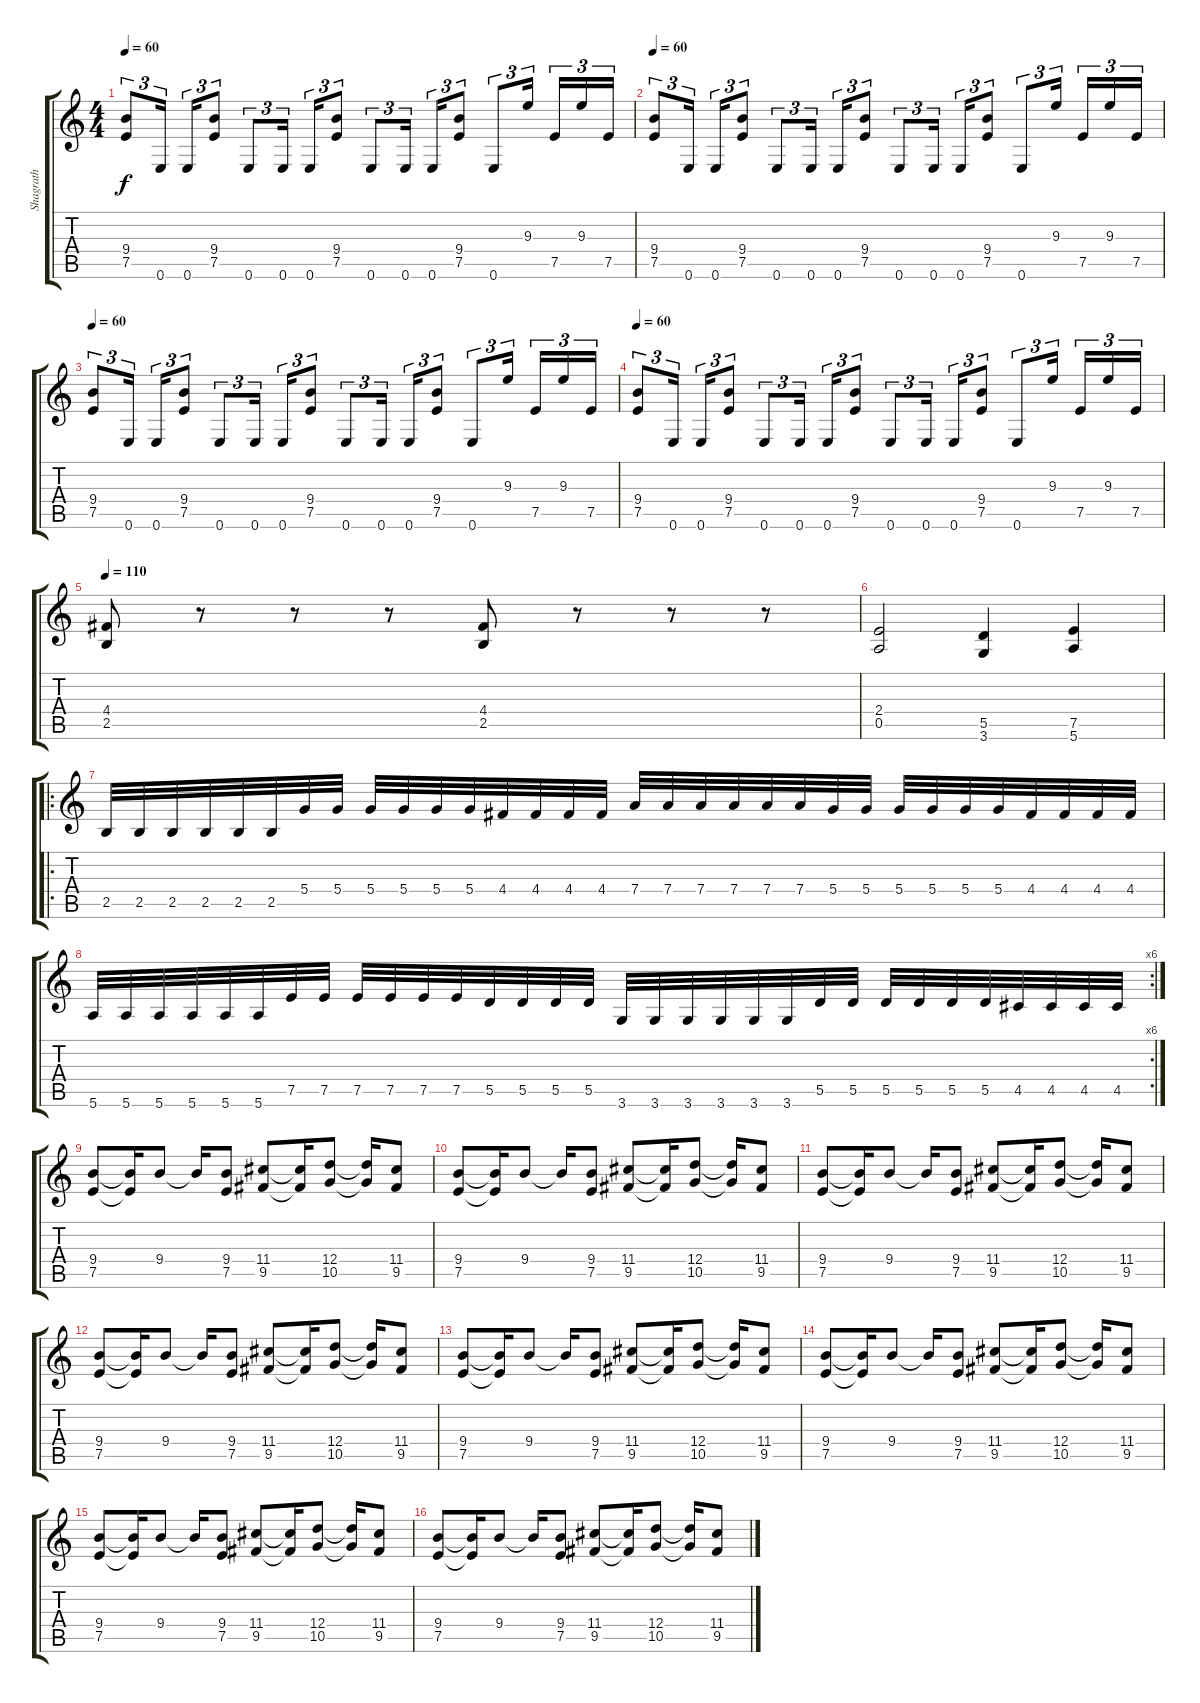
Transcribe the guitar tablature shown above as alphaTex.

\track ("Shagrath" "Shagrath") {instrument distortionguitar}
\staff {score tabs}
\tuning (E4 B3 G3 D3 A2 E2) {hide}
\ts (4 4)
\tempo 60
\clef g2
\ks c
(9.4 7.5).8{tu (3 2) dy f} 0.6.16{tu (3 2)} 0.6.16{tu (3 2)} (9.4 7.5).8{tu (3 2)} 0.6.8{tu (3 2)} 0.6.16{tu (3 2)} 0.6.16{tu (3 2)} (9.4 7.5).8{tu (3 2)} 0.6.8{tu (3 2)} 0.6.16{tu (3 2)} 0.6.16{tu (3 2)} (9.4 7.5).8{tu (3 2)} 0.6.8{tu (3 2)} 9.3.16{tu (3 2)} 7.5.16{tu (3 2)} 9.3.16{tu (3 2)} 7.5.16{tu (3 2)} |
\tempo 60
(9.4 7.5).8{tu (3 2)} 0.6.16{tu (3 2)} 0.6.16{tu (3 2)} (9.4 7.5).8{tu (3 2)} 0.6.8{tu (3 2)} 0.6.16{tu (3 2)} 0.6.16{tu (3 2)} (9.4 7.5).8{tu (3 2)} 0.6.8{tu (3 2)} 0.6.16{tu (3 2)} 0.6.16{tu (3 2)} (9.4 7.5).8{tu (3 2)} 0.6.8{tu (3 2)} 9.3.16{tu (3 2)} 7.5.16{tu (3 2)} 9.3.16{tu (3 2)} 7.5.16{tu (3 2)} |
\tempo 60
(9.4 7.5).8{tu (3 2)} 0.6.16{tu (3 2)} 0.6.16{tu (3 2)} (9.4 7.5).8{tu (3 2)} 0.6.8{tu (3 2)} 0.6.16{tu (3 2)} 0.6.16{tu (3 2)} (9.4 7.5).8{tu (3 2)} 0.6.8{tu (3 2)} 0.6.16{tu (3 2)} 0.6.16{tu (3 2)} (9.4 7.5).8{tu (3 2)} 0.6.8{tu (3 2)} 9.3.16{tu (3 2)} 7.5.16{tu (3 2)} 9.3.16{tu (3 2)} 7.5.16{tu (3 2)} |
\tempo 60
(9.4 7.5).8{tu (3 2)} 0.6.16{tu (3 2)} 0.6.16{tu (3 2)} (9.4 7.5).8{tu (3 2)} 0.6.8{tu (3 2)} 0.6.16{tu (3 2)} 0.6.16{tu (3 2)} (9.4 7.5).8{tu (3 2)} 0.6.8{tu (3 2)} 0.6.16{tu (3 2)} 0.6.16{tu (3 2)} (9.4 7.5).8{tu (3 2)} 0.6.8{tu (3 2)} 9.3.16{tu (3 2)} 7.5.16{tu (3 2)} 9.3.16{tu (3 2)} 7.5.16{tu (3 2)} |
\tempo 110
(4.4 2.5).8 r.8 r.8 r.8 (4.4 2.5).8 r.8 r.8 r.8 |
(2.4 0.5).2 (5.5 3.6).4 (7.5 5.6).4 |
\ro
2.5.32 2.5.32 2.5.32 2.5.32 2.5.32 2.5.32 5.4.32 5.4.32 5.4.32 5.4.32 5.4.32 5.4.32 4.4.32 4.4.32 4.4.32 4.4.32 7.4.32 7.4.32 7.4.32 7.4.32 7.4.32 7.4.32 5.4.32 5.4.32 5.4.32 5.4.32 5.4.32 5.4.32 4.4.32 4.4.32 4.4.32 4.4.32 |
\rc 6
5.6.32 5.6.32 5.6.32 5.6.32 5.6.32 5.6.32 7.5.32 7.5.32 7.5.32 7.5.32 7.5.32 7.5.32 5.5.32 5.5.32 5.5.32 5.5.32 3.6.32 3.6.32 3.6.32 3.6.32 3.6.32 3.6.32 5.5.32 5.5.32 5.5.32 5.5.32 5.5.32 5.5.32 4.5.32 4.5.32 4.5.32 4.5.32 |
(9.4 7.5).8 (9.4{t} 7.5{t}).16 9.4.8 9.4{t}.16 (9.4 7.5).8 (11.4 9.5).8 (11.4{t} 9.5{t}).16 (12.4 10.5).8 (12.4{t} 10.5{t}).16 (11.4 9.5).8 |
(9.4 7.5).8 (9.4{t} 7.5{t}).16 9.4.8 9.4{t}.16 (9.4 7.5).8 (11.4 9.5).8 (11.4{t} 9.5{t}).16 (12.4 10.5).8 (12.4{t} 10.5{t}).16 (11.4 9.5).8 |
(9.4 7.5).8 (9.4{t} 7.5{t}).16 9.4.8 9.4{t}.16 (9.4 7.5).8 (11.4 9.5).8 (11.4{t} 9.5{t}).16 (12.4 10.5).8 (12.4{t} 10.5{t}).16 (11.4 9.5).8 |
(9.4 7.5).8 (9.4{t} 7.5{t}).16 9.4.8 9.4{t}.16 (9.4 7.5).8 (11.4 9.5).8 (11.4{t} 9.5{t}).16 (12.4 10.5).8 (12.4{t} 10.5{t}).16 (11.4 9.5).8 |
(9.4 7.5).8 (9.4{t} 7.5{t}).16 9.4.8 9.4{t}.16 (9.4 7.5).8 (11.4 9.5).8 (11.4{t} 9.5{t}).16 (12.4 10.5).8 (12.4{t} 10.5{t}).16 (11.4 9.5).8 |
(9.4 7.5).8 (9.4{t} 7.5{t}).16 9.4.8 9.4{t}.16 (9.4 7.5).8 (11.4 9.5).8 (11.4{t} 9.5{t}).16 (12.4 10.5).8 (12.4{t} 10.5{t}).16 (11.4 9.5).8 |
(9.4 7.5).8 (9.4{t} 7.5{t}).16 9.4.8 9.4{t}.16 (9.4 7.5).8 (11.4 9.5).8 (11.4{t} 9.5{t}).16 (12.4 10.5).8 (12.4{t} 10.5{t}).16 (11.4 9.5).8 |
(9.4 7.5).8 (9.4{t} 7.5{t}).16 9.4.8 9.4{t}.16 (9.4 7.5).8 (11.4 9.5).8 (11.4{t} 9.5{t}).16 (12.4 10.5).8 (12.4{t} 10.5{t}).16 (11.4 9.5).8
